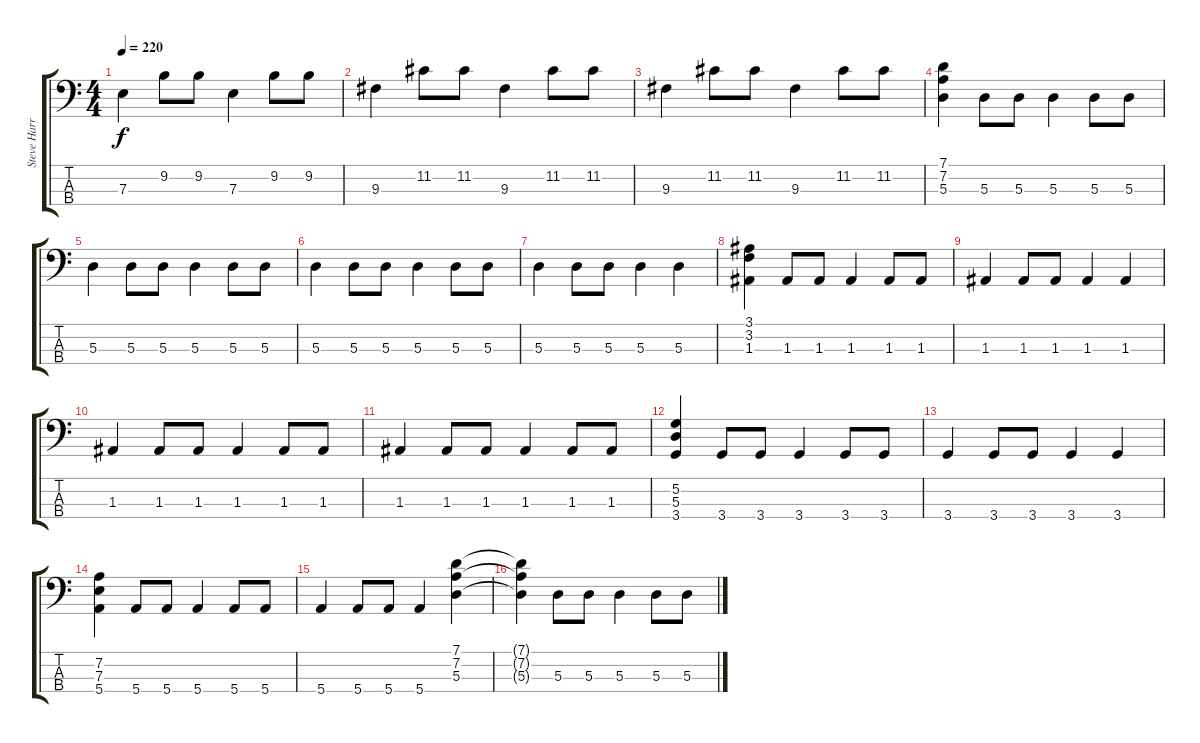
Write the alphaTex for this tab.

\track ("Steve Harris" "Steve Harr") {instrument slapbass2}
\staff {score tabs}
\tuning (G2 D2 A1 E1) {hide}
\ts (4 4)
\tempo 220
\clef f4
\ks c
7.3.4{dy f} 9.2.8 9.2.8 7.3.4 9.2.8 9.2.8 |
9.3.4 11.2.8 11.2.8 9.3.4 11.2.8 11.2.8 |
9.3.4 11.2.8 11.2.8 9.3.4 11.2.8 11.2.8 |
(7.1 7.2 5.3).4 5.3.8 5.3.8 5.3.4 5.3.8 5.3.8 |
5.3.4 5.3.8 5.3.8 5.3.4 5.3.8 5.3.8 |
5.3.4 5.3.8 5.3.8 5.3.4 5.3.8 5.3.8 |
5.3.4 5.3.8 5.3.8 5.3.4 5.3.4 |
(3.1 3.2 1.3).4 1.3.8 1.3.8 1.3.4 1.3.8 1.3.8 |
1.3.4 1.3.8 1.3.8 1.3.4 1.3.4 |
1.3.4 1.3.8 1.3.8 1.3.4 1.3.8 1.3.8 |
1.3.4 1.3.8 1.3.8 1.3.4 1.3.8 1.3.8 |
(5.2 5.3 3.4).4 3.4.8 3.4.8 3.4.4 3.4.8 3.4.8 |
3.4.4 3.4.8 3.4.8 3.4.4 3.4.4 |
(7.2 7.3 5.4).4 5.4.8 5.4.8 5.4.4 5.4.8 5.4.8 |
5.4.4 5.4.8 5.4.8 5.4.4 (7.1 7.2 5.3).4 |
(7.1{t} 7.2{t} 5.3{t}).4 5.3.8 5.3.8 5.3.4 5.3.8 5.3.8
